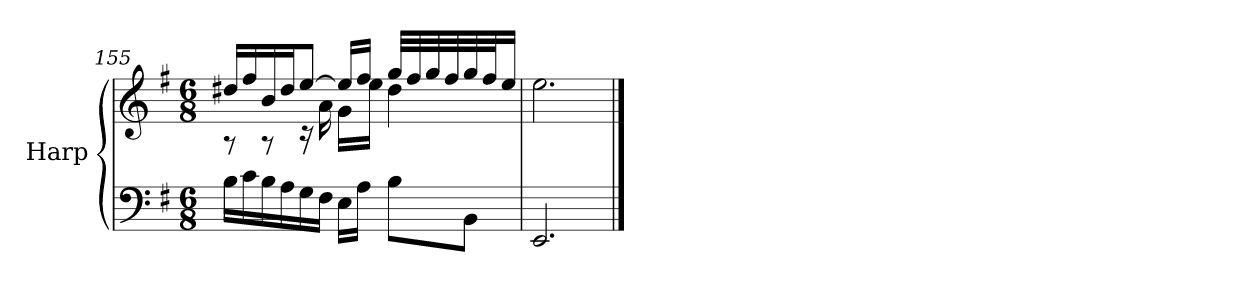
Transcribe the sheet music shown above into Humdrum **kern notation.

**kern	**kern
*part1	*part1
*staff2	*staff1
*I"Harp	*
*I'Hp	*
*clefF4	*clefG2
*k[f#]	*k[f#]
*M6/8	*M6/8
=155	=155
*	*^
16B\LL	16dd#X/LL	8rA
16c\	16ff#/	.
16B\	16b/	8rA
16A\	16dd#/J	.
16G\	[8ee/J	16rc
16F#\JJ	.	16a\
16E\LL	16ee/LL]	16g\LL
16A\JJ	16ff#/JJ	16ee\JJ
8B\L	32gg/LLL	4dd#\
.	32ff#/	.
.	32gg/	.
.	32ff#/	.
8BB\J	32gg/	.
.	32ff#/J	.
.	16ee/JJ	.
*	*v	*v
!!LO:LB:g=z
=156	=156
2.EE/	2.ee\
==	==
*-	*-
